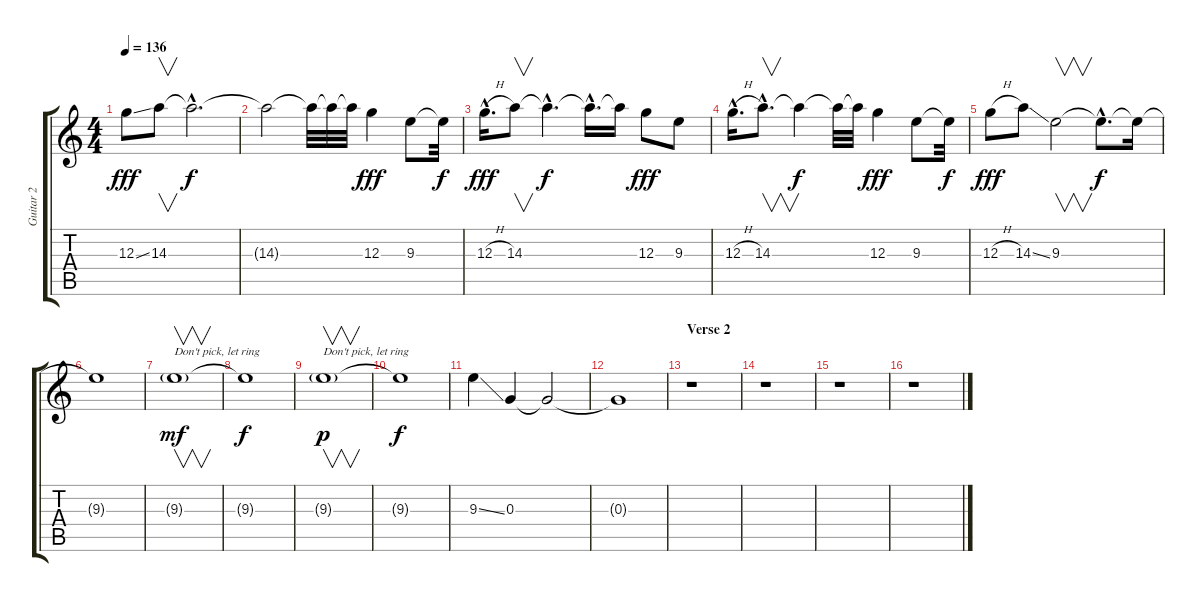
\track ("Guitar 2" "Guitar 2") {instrument distortionguitar}
\staff {score tabs}
\tuning (E4 B3 G3 D3 A2 E2) {hide}
\ts (4 4)
\tempo 136
\clef g2
\ks c
12.3{ss}.8{dy fff} 14.3.8{v} 14.3{hac t}.2{d dy f} |
14.3{t}.2 14.3{t}.32 14.3{t}.32 14.3{t}.32 12.3.4{dy fff} 9.3.8 9.3{t}.32{dy f} |
12.3{h hac}.16{d dy fff} 14.3.8{v} 14.3{hac t}.4{d dy f} 14.3{hac t}.16{d} 14.3{t}.16 12.3.8{dy fff} 9.3.8 |
12.3{h hac}.16{d} 14.3{hac}.8{v d} 14.3{t}.4{dy f} 14.3{t}.32 14.3{t}.32 12.3.4{dy fff} 9.3.8 9.3{t}.32{dy f} |
12.3{h}.8{dy fff} 14.3{ss}.8 9.3.2{v} 9.3{hac t}.8{d dy f} 9.3{t}.16 |
9.3{t}.1 |
9.3{g}.1{v txt "Don't pick, let ring" dy mf} |
9.3{t}.1{dy f} |
9.3{g}.1{v txt "Don't pick, let ring" dy p} |
9.3{t}.1{dy f} |
9.3{ss}.4 0.3.4 0.3{t}.2 |
0.3{t}.1 |
\section ("" "Verse 2")
r.1 |
r.1 |
r.1 |
r.1
